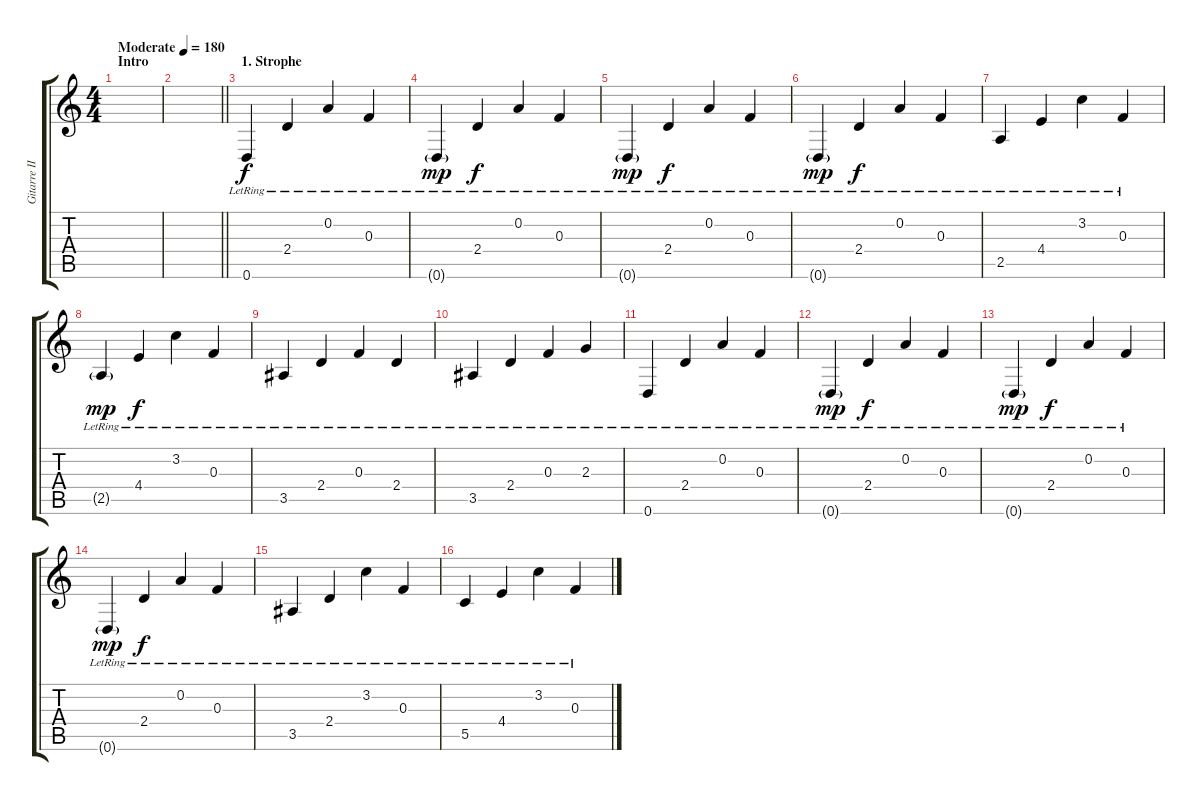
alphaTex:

\track ("Gitarre III (Clean)" "Gitarre II") {instrument electricguitarclean}
\staff {score tabs}
\tuning (D4 A3 F3 C3 G2 D2) {hide}
\ts (4 4)
\section ("" "Intro")
\tempo (180 "Moderate")
\clef g2
\ks c
|
\barLineRight lightlight
|
\section ("" "1. Strophe")
0.6{lr}.4 2.4{lr}.4 0.2{lr}.4 0.3{lr}.4 |
0.6{g lr}.4{dy mp} 2.4{lr}.4{dy f} 0.2{lr}.4 0.3{lr}.4 |
0.6{g lr}.4{dy mp} 2.4{lr}.4{dy f} 0.2{lr}.4 0.3{lr}.4 |
0.6{g lr}.4{dy mp} 2.4{lr}.4{dy f} 0.2{lr}.4 0.3{lr}.4 |
2.5{lr}.4 4.4{lr}.4 3.2{lr}.4 0.3{lr}.4 |
2.5{g lr}.4{dy mp} 4.4{lr}.4{dy f} 3.2{lr}.4 0.3{lr}.4 |
3.5{lr}.4 2.4{lr}.4 0.3{lr}.4 2.4{lr}.4 |
3.5{lr}.4 2.4{lr}.4 0.3{lr}.4 2.3{lr}.4 |
0.6{lr}.4 2.4{lr}.4 0.2{lr}.4 0.3{lr}.4 |
0.6{g lr}.4{dy mp} 2.4{lr}.4{dy f} 0.2{lr}.4 0.3{lr}.4 |
0.6{g lr}.4{dy mp} 2.4{lr}.4{dy f} 0.2{lr}.4 0.3{lr}.4 |
0.6{g lr}.4{dy mp} 2.4{lr}.4{dy f} 0.2{lr}.4 0.3{lr}.4 |
3.5{lr}.4 2.4{lr}.4 3.2{lr}.4 0.3{lr}.4 |
5.5{lr}.4 4.4{lr}.4 3.2{lr}.4 0.3{lr}.4
